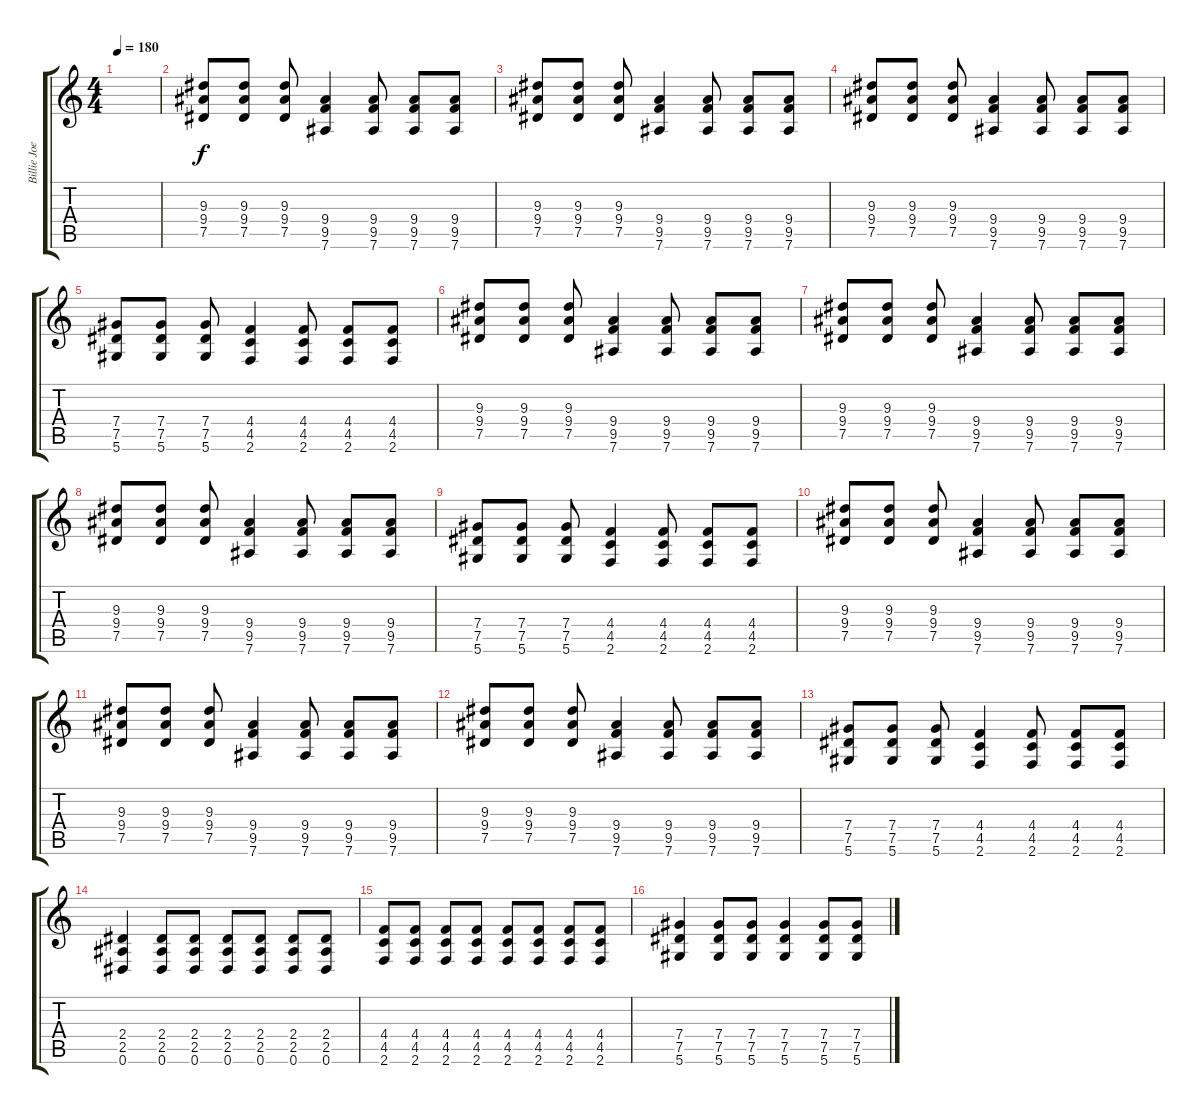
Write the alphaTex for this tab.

\track ("Billie Joe (Guitar)" "Billie Joe") {instrument overdrivenguitar}
\staff {score tabs}
\tuning (Eb4 Bb3 Gb3 Db3 Ab2 Eb2) {hide}
\ts (4 4)
\tempo 180
\clef g2
\ks c
|
(9.3 9.4 7.5).8 (9.3 9.4 7.5).8 (9.3 9.4 7.5).8 (9.4 9.5 7.6).4 (9.4 9.5 7.6).8 (9.4 9.5 7.6).8 (9.4 9.5 7.6).8 |
(9.3 9.4 7.5).8 (9.3 9.4 7.5).8 (9.3 9.4 7.5).8 (9.4 9.5 7.6).4 (9.4 9.5 7.6).8 (9.4 9.5 7.6).8 (9.4 9.5 7.6).8 |
(9.3 9.4 7.5).8 (9.3 9.4 7.5).8 (9.3 9.4 7.5).8 (9.4 9.5 7.6).4 (9.4 9.5 7.6).8 (9.4 9.5 7.6).8 (9.4 9.5 7.6).8 |
(7.4 7.5 5.6).8 (7.4 7.5 5.6).8 (7.4 7.5 5.6).8 (4.4 4.5 2.6).4 (4.4 4.5 2.6).8 (4.4 4.5 2.6).8 (4.4 4.5 2.6).8 |
(9.3 9.4 7.5).8 (9.3 9.4 7.5).8 (9.3 9.4 7.5).8 (9.4 9.5 7.6).4 (9.4 9.5 7.6).8 (9.4 9.5 7.6).8 (9.4 9.5 7.6).8 |
(9.3 9.4 7.5).8 (9.3 9.4 7.5).8 (9.3 9.4 7.5).8 (9.4 9.5 7.6).4 (9.4 9.5 7.6).8 (9.4 9.5 7.6).8 (9.4 9.5 7.6).8 |
(9.3 9.4 7.5).8 (9.3 9.4 7.5).8 (9.3 9.4 7.5).8 (9.4 9.5 7.6).4 (9.4 9.5 7.6).8 (9.4 9.5 7.6).8 (9.4 9.5 7.6).8 |
(7.4 7.5 5.6).8 (7.4 7.5 5.6).8 (7.4 7.5 5.6).8 (4.4 4.5 2.6).4 (4.4 4.5 2.6).8 (4.4 4.5 2.6).8 (4.4 4.5 2.6).8 |
(9.3 9.4 7.5).8 (9.3 9.4 7.5).8 (9.3 9.4 7.5).8 (9.4 9.5 7.6).4 (9.4 9.5 7.6).8 (9.4 9.5 7.6).8 (9.4 9.5 7.6).8 |
(9.3 9.4 7.5).8 (9.3 9.4 7.5).8 (9.3 9.4 7.5).8 (9.4 9.5 7.6).4 (9.4 9.5 7.6).8 (9.4 9.5 7.6).8 (9.4 9.5 7.6).8 |
(9.3 9.4 7.5).8 (9.3 9.4 7.5).8 (9.3 9.4 7.5).8 (9.4 9.5 7.6).4 (9.4 9.5 7.6).8 (9.4 9.5 7.6).8 (9.4 9.5 7.6).8 |
(7.4 7.5 5.6).8 (7.4 7.5 5.6).8 (7.4 7.5 5.6).8 (4.4 4.5 2.6).4 (4.4 4.5 2.6).8 (4.4 4.5 2.6).8 (4.4 4.5 2.6).8 |
(2.4 2.5 0.6).4 (2.4 2.5 0.6).8 (2.4 2.5 0.6).8 (2.4 2.5 0.6).8 (2.4 2.5 0.6).8 (2.4 2.5 0.6).8 (2.4 2.5 0.6).8 |
(4.4 4.5 2.6).8 (4.4 4.5 2.6).8 (4.4 4.5 2.6).8 (4.4 4.5 2.6).8 (4.4 4.5 2.6).8 (4.4 4.5 2.6).8 (4.4 4.5 2.6).8 (4.4 4.5 2.6).8 |
(7.4 7.5 5.6).4 (7.4 7.5 5.6).8 (7.4 7.5 5.6).8 (7.4 7.5 5.6).4 (7.4 7.5 5.6).8 (7.4 7.5 5.6).8
